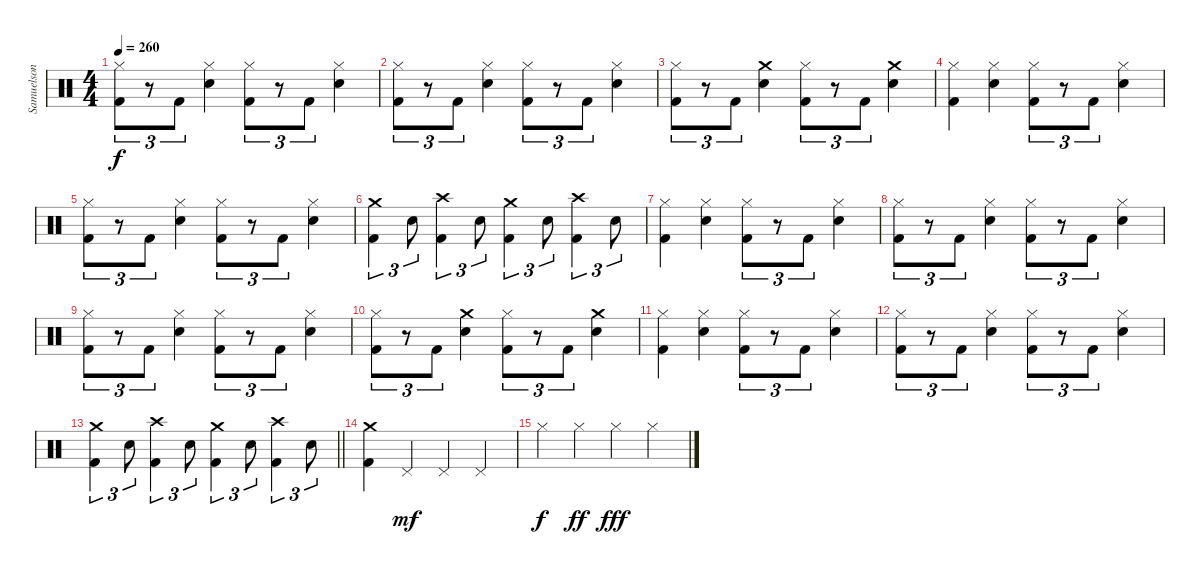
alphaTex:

\track ("Samuelson" "Samuelson") {instrument percussion}
\staff {score}
\articulation defaults
\ts (4 4)
\tempo 260
\clef neutral
\ks c
("Hi-Hat (closed)" "Kick (hit) 2").8{tu (3 2) dy f} r.8{tu (3 2)} "Kick (hit) 2".8{tu (3 2)} ("Hi-Hat (closed)" "Snare (hit) 2").4 ("Hi-Hat (closed)" "Kick (hit) 2").8{tu (3 2)} r.8{tu (3 2)} "Kick (hit) 2".8{tu (3 2)} ("Hi-Hat (closed)" "Snare (hit) 2").4 |
("Hi-Hat (closed)" "Kick (hit) 2").8{tu (3 2)} r.8{tu (3 2)} "Kick (hit) 2".8{tu (3 2)} ("Hi-Hat (closed)" "Snare (hit) 2").4 ("Hi-Hat (closed)" "Kick (hit) 2").8{tu (3 2)} r.8{tu (3 2)} "Kick (hit) 2".8{tu (3 2)} ("Hi-Hat (closed)" "Snare (hit) 2").4 |
("Hi-Hat (closed)" "Kick (hit) 2").8{tu (3 2)} r.8{tu (3 2)} "Kick (hit) 2".8{tu (3 2)} ("Crash medium (hit)" "Snare (hit) 2").4 ("Hi-Hat (closed)" "Kick (hit) 2").8{tu (3 2)} r.8{tu (3 2)} "Kick (hit) 2".8{tu (3 2)} ("Crash medium (hit)" "Snare (hit) 2").4 |
("Hi-Hat (closed)" "Kick (hit) 2").4 ("Hi-Hat (closed)" "Snare (hit) 2").4 ("Hi-Hat (closed)" "Kick (hit) 2").8{tu (3 2)} r.8{tu (3 2)} "Kick (hit) 2".8{tu (3 2)} ("Hi-Hat (closed)" "Snare (hit) 2").4 |
("Hi-Hat (closed)" "Kick (hit) 2").8{tu (3 2)} r.8{tu (3 2)} "Kick (hit) 2".8{tu (3 2)} ("Hi-Hat (closed)" "Snare (hit) 2").4 ("Hi-Hat (closed)" "Kick (hit) 2").8{tu (3 2)} r.8{tu (3 2)} "Kick (hit) 2".8{tu (3 2)} ("Hi-Hat (closed)" "Snare (hit) 2").4 |
("Crash medium (hit)" "Kick (hit) 2").4{tu (3 2)} "Snare (hit) 2".8{tu (3 2)} ("Crash high (hit)" "Kick (hit) 2").4{tu (3 2)} "Snare (hit) 2".8{tu (3 2)} ("Crash medium (hit)" "Kick (hit) 2").4{tu (3 2)} "Snare (hit) 2".8{tu (3 2)} ("Crash high (hit)" "Kick (hit) 2").4{tu (3 2)} "Snare (hit) 2".8{tu (3 2)} |
("Hi-Hat (closed)" "Kick (hit) 2").4 ("Hi-Hat (closed)" "Snare (hit) 2").4 ("Hi-Hat (closed)" "Kick (hit) 2").8{tu (3 2)} r.8{tu (3 2)} "Kick (hit) 2".8{tu (3 2)} ("Hi-Hat (closed)" "Snare (hit) 2").4 |
("Hi-Hat (closed)" "Kick (hit) 2").8{tu (3 2)} r.8{tu (3 2)} "Kick (hit) 2".8{tu (3 2)} ("Hi-Hat (closed)" "Snare (hit) 2").4 ("Hi-Hat (closed)" "Kick (hit) 2").8{tu (3 2)} r.8{tu (3 2)} "Kick (hit) 2".8{tu (3 2)} ("Hi-Hat (closed)" "Snare (hit) 2").4 |
("Hi-Hat (closed)" "Kick (hit) 2").8{tu (3 2)} r.8{tu (3 2)} "Kick (hit) 2".8{tu (3 2)} ("Hi-Hat (closed)" "Snare (hit) 2").4 ("Hi-Hat (closed)" "Kick (hit) 2").8{tu (3 2)} r.8{tu (3 2)} "Kick (hit) 2".8{tu (3 2)} ("Hi-Hat (closed)" "Snare (hit) 2").4 |
("Hi-Hat (closed)" "Kick (hit) 2").8{tu (3 2)} r.8{tu (3 2)} "Kick (hit) 2".8{tu (3 2)} ("Crash medium (hit)" "Snare (hit) 2").4 ("Hi-Hat (closed)" "Kick (hit) 2").8{tu (3 2)} r.8{tu (3 2)} "Kick (hit) 2".8{tu (3 2)} ("Crash medium (hit)" "Snare (hit) 2").4 |
("Hi-Hat (closed)" "Kick (hit) 2").4 ("Hi-Hat (closed)" "Snare (hit) 2").4 ("Hi-Hat (closed)" "Kick (hit) 2").8{tu (3 2)} r.8{tu (3 2)} "Kick (hit) 2".8{tu (3 2)} ("Hi-Hat (closed)" "Snare (hit) 2").4 |
("Hi-Hat (closed)" "Kick (hit) 2").8{tu (3 2)} r.8{tu (3 2)} "Kick (hit) 2".8{tu (3 2)} ("Hi-Hat (closed)" "Snare (hit) 2").4 ("Hi-Hat (closed)" "Kick (hit) 2").8{tu (3 2)} r.8{tu (3 2)} "Kick (hit) 2".8{tu (3 2)} ("Hi-Hat (closed)" "Snare (hit) 2").4 |
\barLineRight lightlight
("Crash medium (hit)" "Kick (hit) 2").4{tu (3 2)} "Snare (hit) 2".8{tu (3 2)} ("Crash high (hit)" "Kick (hit) 2").4{tu (3 2)} "Snare (hit) 2".8{tu (3 2)} ("Crash medium (hit)" "Kick (hit) 2").4{tu (3 2)} "Snare (hit) 2".8{tu (3 2)} ("Crash high (hit)" "Kick (hit) 2").4{tu (3 2)} "Snare (hit) 2".8{tu (3 2)} |
("Crash medium (hit)" "Kick (hit) 2").4 "Pedal Hi-Hat (hit)".4{dy mf} "Pedal Hi-Hat (hit)".4 "Pedal Hi-Hat (hit)".4 |
"Hi-Hat (closed)".4{dy f} "Hi-Hat (closed)".4{dy ff} "Hi-Hat (closed)".4{dy fff} "Hi-Hat (closed)".4
